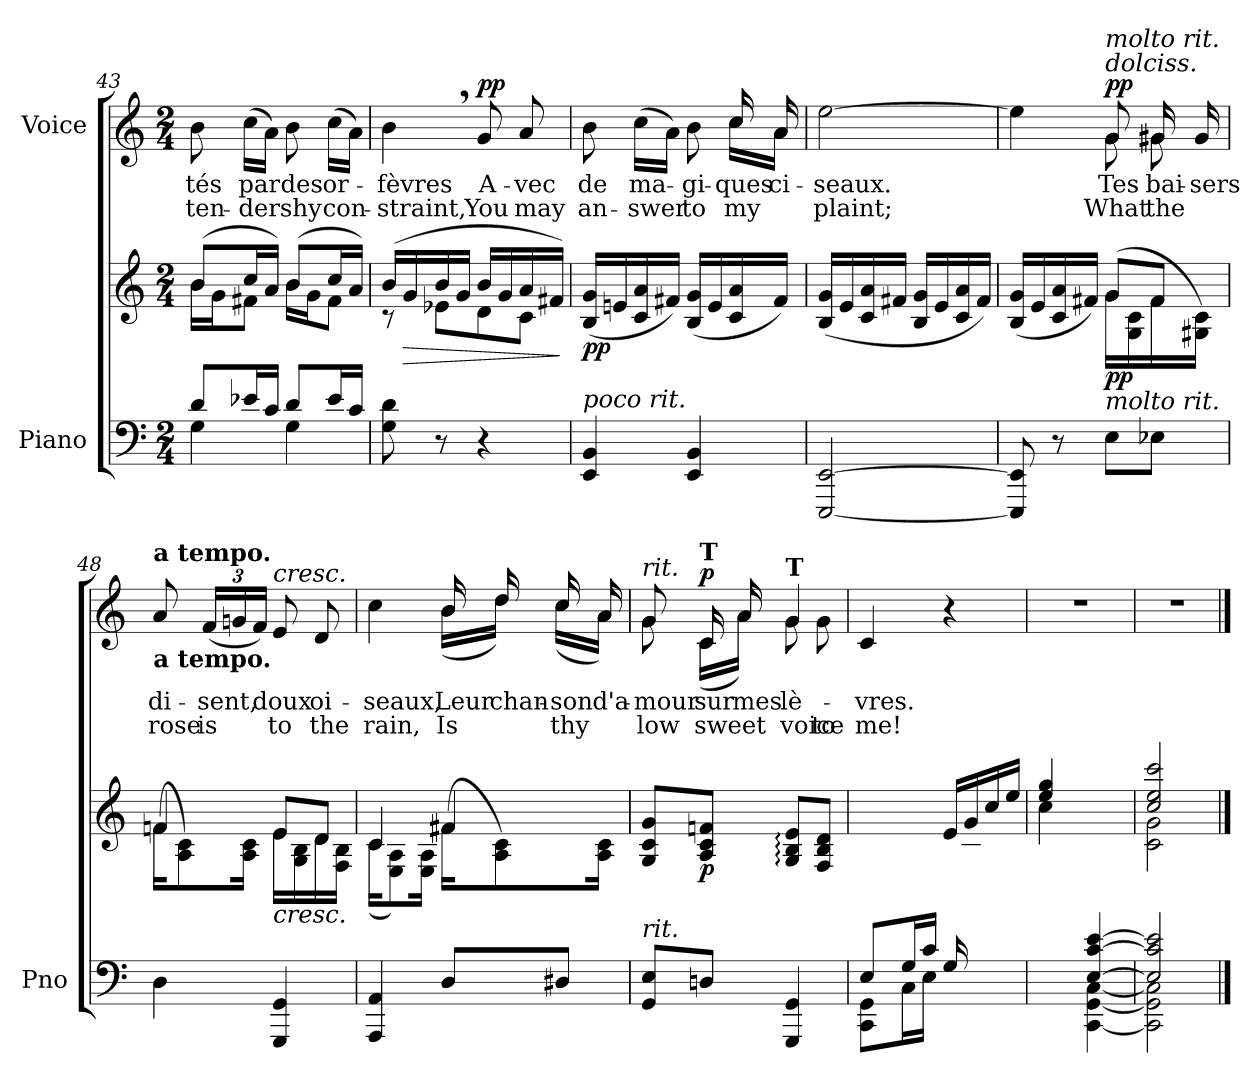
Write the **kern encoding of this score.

**kern	**kern	**dynam	**kern	**text	**text	**dynam
*part2	*part2	*part2	*part1	*part1	*part1	*part1
*staff3	*staff2	*staff2/3	*staff1	*staff1	*staff1	*staff1
*I"Piano	*	*	*I"Voice	*	*	*
*I'Pno	*	*	*	*	*	*
*clefF4	*clefG2	*	*clefG2	*	*	*
*k[]	*k[]	*	*k[]	*	*	*
*M2/4	*M2/4	*	*M2/4	*	*	*
=43	=43	=43	=43	=43	=43	=43
*^	*^	*	*	*	*	*
!	!	!	!	!	!	!LO:LY:b	!LO:LY:b	!
8d/L	4G\	(>8b/L	16b\LL	.	8b\	-tés	ten-	.
.	.	.	16g\J	.	.	.	.	.
!	!	!	!	!	!	!LO:LY:b	!LO:LY:b	!
16e-X/L	.	16cc/L	8f#X\J	.	(>16cc\LL	par	-der	.
16c/JJ	.	16a/JJ)	.	.	16a\JJ)	.	.	.
!	!	!	!	!	!	!LO:LY:b	!LO:LY:b	!
8d/L	4G\	(>8b/L	16b\LL	.	8b\	des	shy	.
.	.	.	16g\J	.	.	.	.	.
!	!	!	!	!	!	!LO:LY:b	!LO:LY:b	!
16e-/L	.	16cc/L	8f#\J	.	(>16cc\LL	or-	con-	.
16c/JJ	.	16a/JJ)	.	.	16a\JJ)	.	.	.
*v	*v	*	*	*	*	*	*	*
=44	=44	=44	=44	=44	=44	=44	=44
!	!	!	!	!	!LO:LY:b	!LO:LY:b	!
8G\ 8d\	(>16b/LL	8r	.	4b,\	-fèvres	-straint,	.
!	!	!	!LO:HP:b	!	!	!	!
.	16g/	.	>	.	.	.	.
8r	16b/	8e-X\L	.	.	.	.	.
.	16g/JJ	.	.	.	.	.	.
!	!	!	!	!	!LO:LY:b	!LO:LY:b	!LO:DY:a
4r	16b/LL	8d\	.	8g/	A-	You	pp
.	16g/	.	.	.	.	.	.
!	!	!	!	!	!LO:LY:b	!LO:LY:b	!
.	16a/	8c\J	.	8a/	-vec	may	.
.	16f#X/JJ)	.	.	.	.	.	.
*	*v	*v	*	*	*	*	*
.	.	]	.	.	.	.
!!LO:LB:g=z
=45	=45	=45	=45	=45	=45	=45
!	!	!	!LO:TX:a:i:t=poco rit.	!	!	!
!LO:TX:a:i:t=poco rit.	!	!	!	!	!	!
!	!	!LO:DY:b	!	!LO:LY:b	!LO:LY:b	!
*	*	*	*^	*	*	*
4EE/ 4BB/	(<16B/ 16g/LL	pp	8b\	4.ryy	de	an-	.
.	16en/	.	.	.	.	.	.
!	!	!	!	!	!LO:LY:b	!LO:LY:b	!
.	16c/ 16a/	.	(>16cc\LL	.	ma-	-swer	.
.	16f#X/JJ)	.	16a\JJ)	.	.	.	.
!	!	!	!	!	!LO:LY:b	!LO:LY:b	!
4EE/ 4BB/	(<16B/ 16g/LL	.	8b\	.	-gi-	to	.
.	16e/	.	.	.	.	.	.
!	!	!	!	!	!LO:LY:b	!LO:LY:b	!
.	16c/ 16a/	.	16cc/	16cc\LL	-ques	my	.
!	!	!	!	!	!LO:LY:b	!	!
.	16f#/JJ)	.	16a/	16a\JJ	ci-	.	.
=46	=46	=46	=46	=46	=46	=46	=46
!	!	!	!	!	!LO:LY:b	!LO:LY:b	!
*	*	*	*v	*v	*	*	*
[2EEE/ [2EE/	(<16B/ 16g/LL	.	[2ee\	-seaux.	plaint;	.
.	16e/	.	.	.	.	.
.	16c/ 16a/	.	.	.	.	.
.	16f#X/JJ	.	.	.	.	.
.	16B/ 16g/LL	.	.	.	.	.
.	16e/	.	.	.	.	.
.	16c/ 16a/	.	.	.	.	.
.	16f#/JJ)	.	.	.	.	.
=47	=47	=47	=47	=47	=47	=47
*	*^	*	*^	*	*	*
8EEE/] 8EE/]	(<16B/ 16g/LL	4ryy	.	4ee\]	4ryy	.	.	.
.	16e/	.	.	.	.	.	.	.
8r	16c/ 16a/	.	.	.	.	.	.	.
.	16f#X/JJ)	.	.	.	.	.	.	.
!	!	!	!	!LO:TX:a:i:t=dolciss.	!	!	!	!
!	!	!	!	!LO:TX:a:i:t=molto rit.	!	!	!	!
!LO:TX:a:i:t=molto rit.	!	!	!	!	!	!	!	!
!	!	!	!LO:DY:b	!	!	!LO:LY:b	!LO:LY:b	!LO:DY:a
8E\L	(>8g/L	16g\LL	pp	8g/	8g\	Tes	What	pp
.	.	16G\ 16c\	.	.	.	.	.	.
!	!	!	!	!	!	!LO:LY:b	!LO:LY:b	!
8E-X\J	8f#/J	16f#\	.	16g#X/	8g#\	bai-	the	.
!	!	!	!	!	!	!LO:LY:b	!	!
.	.	16G#X\ 16c\JJ)	.	16g#/	.	-sers	.	.
*	*	*	*	*v	*v	*	*	*
=48	=48	=48	=48	=48	=48	=48	=48
!	!	!	!	!LO:TX:b:B:t=a tempo.	!	!	!
!	!	!	!	!LO:TX:a:B:t=a tempo.	!	!	!
!	!	!	!	!	!LO:LY:b	!LO:LY:b	!
4D\	(>16fn\KL	4f/	.	8a/	di-	rose	.
.	8A\ 8c\)	.	.	.	.	.	.
*	*	*	*	*Xbrackettup	*	*	*
!	!	!	!	!	!LO:LY:b	!LO:LY:b	!
.	.	.	.	(<24f/LL	-sent,	is	.
.	.	.	.	24gn/	.	.	.
.	16A\ 16c\Jk	.	.	.	.	.	.
.	.	.	.	24f/JJ)	.	.	.
!	!	!	!	!LO:TX:a:i:t=cresc.	!	!	!
!	!LO:TX:b:i:t=cresc.	!	!	!	!	!	!
!	!	!	!	!	!LO:LY:b	!LO:LY:b	!
4GGG/ 4GG/	8e/L	16e\LL	.	8e/	doux	to	.
.	.	16G\ 16B\	.	.	.	.	.
!	!	!	!	!	!LO:LY:b	!LO:LY:b	!
.	8d/J	16d\	.	8d/	oi-	the	.
.	.	16F\ 16B\JJ	.	.	.	.	.
!!LO:PB:g=z
=49	=49	=49	=49	=49	=49	=49	=49
!	!	!	!	!	!LO:LY:b	!LO:LY:b	!
*	*	*	*	*^	*	*	*
4AAA/ 4AA/	4c/	(>16c\KL	.	4cc\	4ryy	-seaux,	rain,	.
.	.	8E\ 8A\)	.	.	.	.	.	.
.	.	16E\ 16A\Jk	.	.	.	.	.	.
!	!	!	!	!	!	!LO:LY:b	!LO:LY:b	!
8D/L	(>16f#X\KL	4f#/	.	16b/	(<16b\LL	Leur	Is	.
!	!	!	!	!	!	!LO:LY:b	!	!
.	8A\ 8c\)	.	.	16dd/	16dd\JJ)	chan-	.	.
!	!	!	!	!	!	!LO:LY:b	!LO:LY:b	!
8D#X/J	.	.	.	16cc/	(<16cc\LL	-son	thy	.
!	!	!	!	!	!	!LO:LY:b	!	!
.	16A\ 16c\Jk	.	.	16a/	16a\JJ)	d'a-	.	.
*	*v	*v	*	*	*	*	*	*
=50	=50	=50	=50	=50	=50	=50	=50
!	!	!	!LO:TX:a:i:t=rit.	!	!	!	!
!LO:TX:a:i:t=rit.	!	!	!	!	!	!	!
!	!	!	!	!	!LO:LY:b	!LO:LY:b	!
8GG/ 8E/L	8G/ 8c/ 8g/L	.	8g/	8g\	-mour	low	.
!	!	!	!LO:TX:a:B:t=T	!	!	!	!
!	!	!LO:DY:b	!	!	!LO:LY:b	!LO:LY:b	!LO:DY:a
8Dn/J	8A/ 8c/ 8fn/J	p	16c/	(<16c\LL	sur	sweet	p
!	!	!	!	!	!LO:LY:b	!	!
.	.	.	16a/	16a\JJ)	mes	.	.
!	!	!	!LO:TX:a:B:t=T	!	!	!	!
!	!	!	!	!	!LO:LY:b	!LO:LY:b	!
4GGG/ 4GG/	8G/: 8B/: 8e/:L	.	4g/	8g\	lè-	voice	.
!	!	!	!	!	!	!LO:LY:b	!
.	8F/ 8B/ 8d/J	.	.	8g\	.	to	.
=51	=51	=51	=51	=51	=51	=51	=51
*^	*^	*	*	*	*	*	*
!	!	!	!	!	!LO:TX:b:B:t=a  tempo.	!	!	!	!
!	!	!	!	!	!LO:TX:a:B:t=a tempo.	!	!	!	!
!	!	!	!	!	!	!	!LO:LY:b	!LO:LY:b	!
*	*	*	*	*	*v	*v	*	*	*
(>8E/L	8CC\ 8GG\L	4ryy	16ryy	.	4c/	-vres.	me!	.
*	*	*v	*v	*	*	*	*	*
16G/L	16C\L	.	.	.	.	.	.
16c/JJ	16E\JJ	.	.	.	.	.	.
8.ryy	16G/LL	16e/LL	.	4r	.	.	.
*	*	*^	*	*	*	*	*
.	8.ryy	16g/	16c\	.	.	.	.	.
.	.	16cc/	16e\	.	.	.	.	.
16ryy	.	16ee/JJ	16g\JJ	.	.	.	.	.
=52	=52	=52	=52	=52	=52	=52	=52	=52
4ryy	4ryy	4ee/ 4gg/)	4cc\	.	2r	.	.	.
[4E/ [4c/ [4e/	[4CC\ [4GG\ [4C\	4ryy	4ryy	.	.	.	.	.
=53	=53	=53	=53	=53	=53	=53	=53	=53
2E/] 2c/] 2e/]	2CC\] 2GG\] 2C\]	2cc/ 2ee/ 2ccc/	2c\ 2g\	.	2r	.	.	.
*v	*v	*	*	*	*	*	*	*
*	*v	*v	*	*	*	*	*
==	==	==	==	==	==	==
*-	*-	*-	*-	*-	*-	*-
